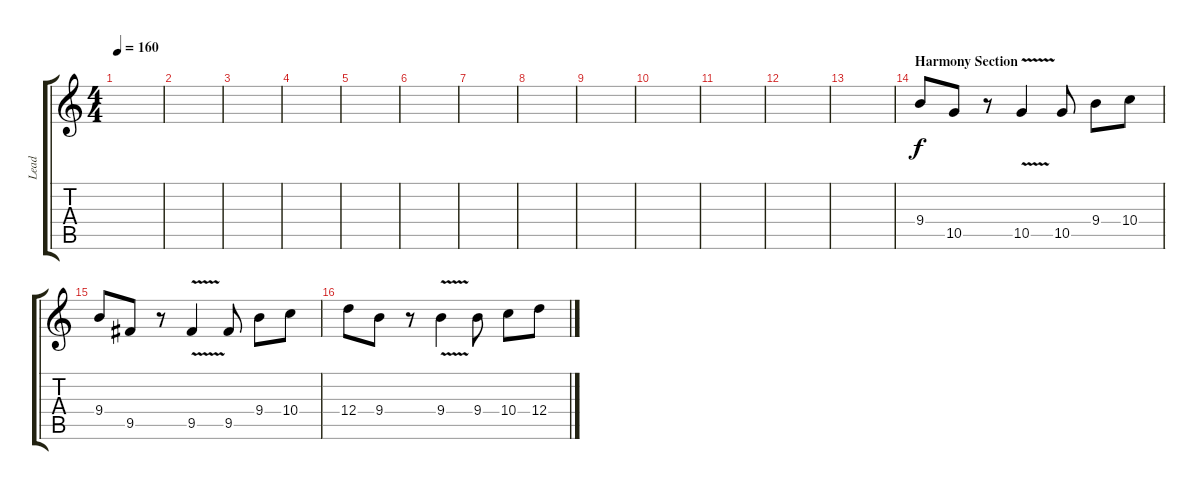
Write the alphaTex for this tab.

\track ("Lead" "Lead") {instrument distortionguitar}
\staff {score tabs}
\tuning (E4 B3 G3 D3 A2 E2) {hide}
\ts (4 4)
\tempo 160
\clef g2
\ks c
|
|
|
|
|
|
|
|
|
|
|
|
|
\section ("" "Harmony Section")
9.4.8 10.5.8 r.8 10.5{v}.4 10.5.8 9.4.8 10.4.8 |
9.4.8 9.5.8 r.8 9.5{v}.4 9.5.8 9.4.8 10.4.8 |
12.4.8 9.4.8 r.8 9.4{v}.4 9.4.8 10.4.8 12.4.8
